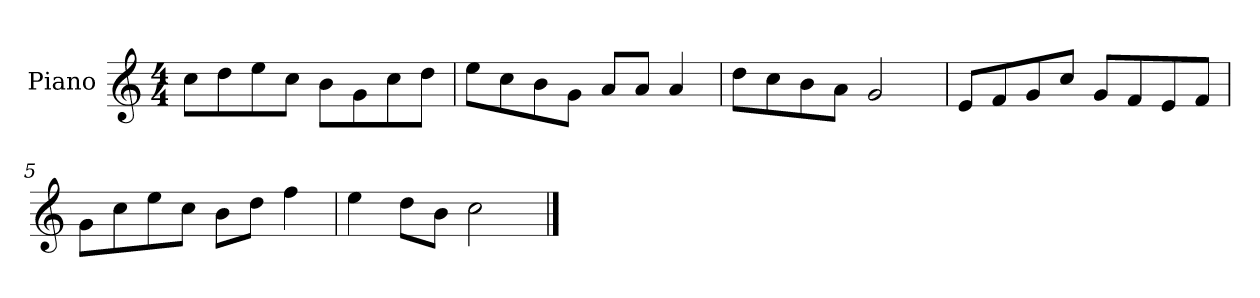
**kern
*part1
*staff1
*I"Piano
*I'P-no
*clefG2
*k[]
*M4/4
*MM90
=1
8cc\L
8dd\
8ee\
8cc\J
8b\L
8g\
8cc\
8dd\J
=2
8ee\L
8cc\
8b\
8g\J
8a/L
8a/J
4a/
=3
8dd\L
8cc\
8b\
8a\J
2g/
=4
8e/L
8f/
8g/
8cc/J
8g/L
8f/
8e/
8f/J
=5
8g\L
8cc\
8ee\
8cc\J
8b\L
8dd\J
4ff\
=6
4ee\
8dd\L
8b\J
2cc\
==
*-
